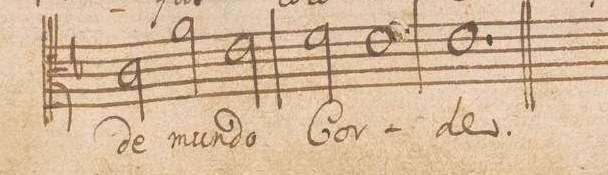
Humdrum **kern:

**kern	**text
*I"Tenore	*
*clefC4	*
*k[b-]	*
*met(c|)	*
*M3/2	*
2A\	-de
2f\	mun-
2c\	-do
=76	=76
2d\	Cor-
1c\	.
=77	=77
1.c\	-de.
==	==
*-	*-
